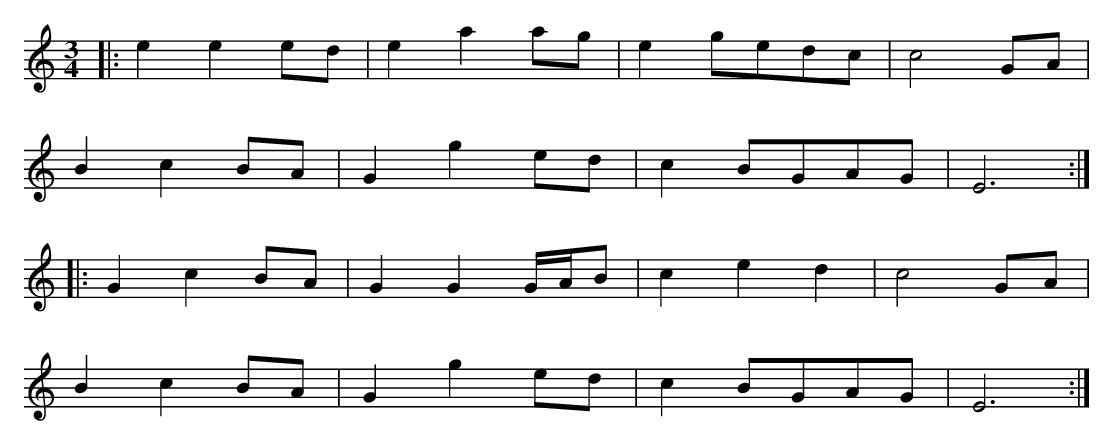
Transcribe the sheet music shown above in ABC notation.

X:1
M:3/4
K:Amin
|:e2e2ed|e2a2ag|e2gedc|c4GA|
B2c2BA|G2g2ed|c2BGAG|E6:|
|:G2c2BA|G2G2G/A/B|c2e2d2|c4GA|
B2c2BA|G2g2ed|c2BGAG|E6:|
